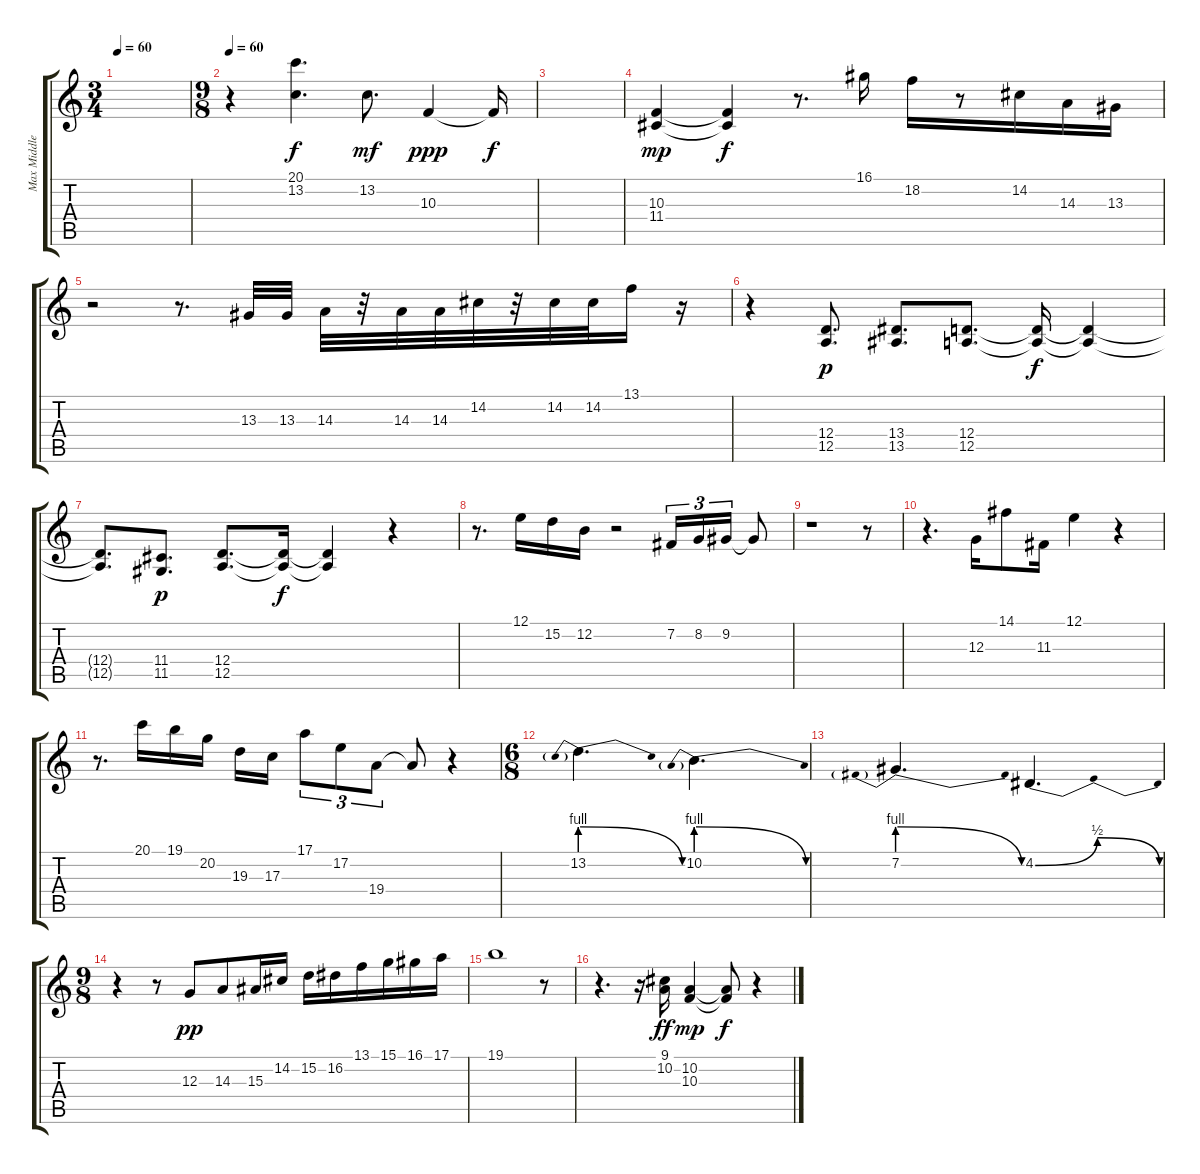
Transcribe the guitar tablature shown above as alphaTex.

\track ("Max Middleton" "Max Middle") {instrument lead8bassandlead}
\staff {score tabs}
\tuning (E4 B3 G3 D3 A2 E2) {hide}
\ts (3 4)
\tempo 60
\tempo 66
\tempo 60
\clef g2
\ks c
|
\ts (9 8)
\tempo 60
r.4 (20.1 13.2).4{d} 13.2.8{d dy mf} 10.3.4{dy ppp} 10.3{t}.16{dy f} |
|
(10.3 11.4).4{dy mp} (10.3{t} 11.4{t}).4{dy f} r.8{d} 16.1.16 18.2.16 r.8 14.2.16 14.3.16 13.3.16 |
r.2 r.8{d} 13.3.32 13.3.32 14.3.32 r.32 14.3.32 14.3.32 14.2.32 r.32 14.2.32 14.2.32 13.1.16 r.16 |
r.4 (12.4 12.5).8{d dy p} (13.4 13.5).8{d} (12.4 12.5).8{d} (12.4{t} 12.5{t}).16{dy f} (12.4{t} 12.5{t}).4 |
(12.4{t} 12.5{t}).8{d} (11.4 11.5).8{d dy p} (12.4 12.5).8{d} (12.4{t} 12.5{t}).16{dy f} (12.4{t} 12.5{t}).4 r.4 |
r.8{d} 12.1.16 15.2.16 12.2.16 r.2 7.2.16{tu (3 2)} 8.2.16{tu (3 2)} 9.2.16{tu (3 2)} 9.2{t}.8 |
r.1 r.8 |
r.4{d} 12.3.16 14.1.8 11.3.16 12.1.4 r.4 |
r.8{d} 20.1.16 19.1.16 20.2.16 19.3.16 17.3.16 17.1.8{tu (3 2)} 17.2.8{tu (3 2)} 19.4.8{tu (3 2)} 19.4{t}.8 r.4 |
\ts (6 8)
13.2{be (prebendrelease 0 4 60 0)}.4{d} 10.2{be (prebendrelease 0 4 60 0)}.4{d} |
7.2{be (prebendrelease 0 4 60 0)}.4{d} 4.2{be (bendrelease 0 0 5 2 35 2 60 0)}.4{d} |
\ts (9 8)
r.4 r.8 12.3.8{dy pp} 14.3.8 15.3.16 14.2.16 15.2.16 16.2.16 13.1.16 15.1.16 16.1.16 17.1.16 |
19.1.1 r.8 |
r.4{d} r.16 (9.1 10.2).16{dy ff} (10.2 10.3).4{dy mp} (10.2{t} 10.3{t}).8{dy f} r.4
